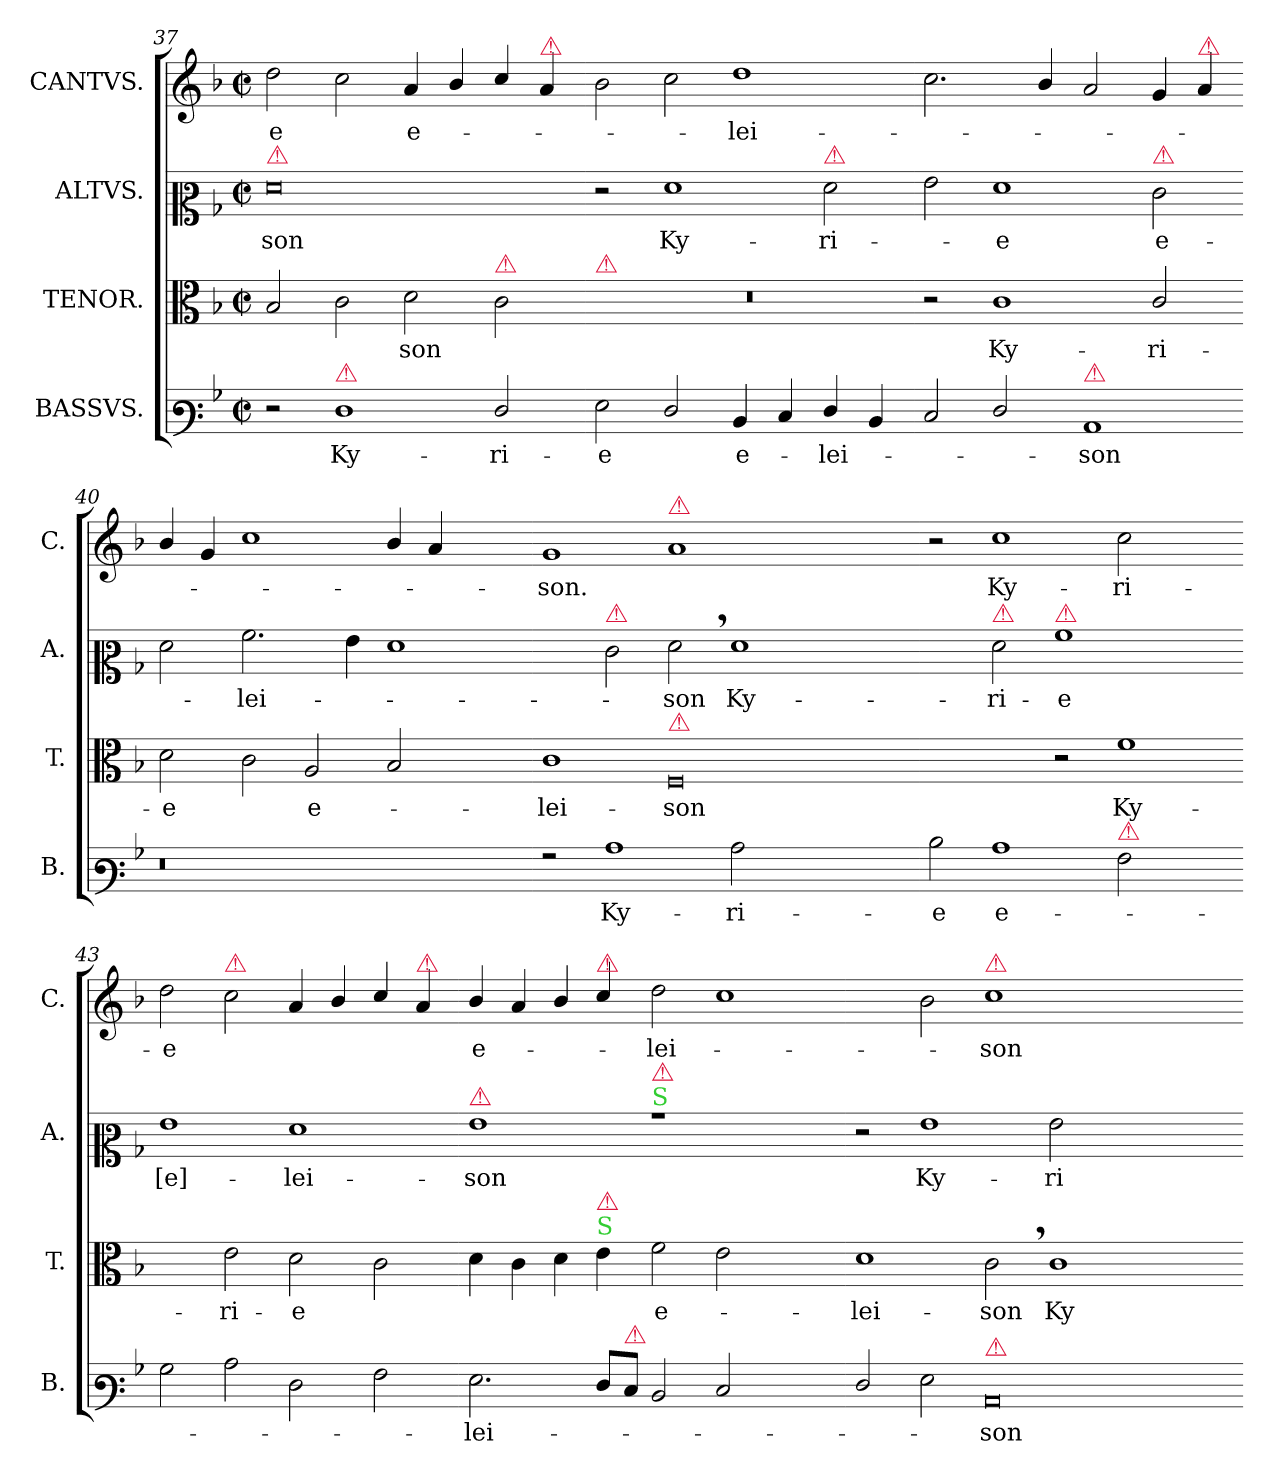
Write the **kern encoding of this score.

**kern	**text	**kern	**text	**kern	**text	**kern	**text
*part4	*part4	*part3	*part3	*part2	*part2	*part1	*part1
*staff4	*staff4	*staff3	*staff3	*staff2	*staff2	*staff1	*staff1
*I"BASSVS.	*	*I"TENOR.	*	*I"ALTVS.	*	*I"CANTVS.	*
*I'B.	*	*I'T.	*	*I'A.	*	*I'C.	*
*clefF3	*	*clefC3	*	*clefC2	*	*clefG2	*
*k[b-]	*	*k[b-]	*	*k[b-]	*	*k[b-]	*
*F:	*	*	*	*F:	*	*F:	*
*M2/1	*	*M2/1	*	*M2/1	*	*M2/1	*
*met(c|)	*	*met(c|)	*	*met(c|)	*	*met(c|)	*
=37	=37	=37	=37	=37	=37	=37	=37
!	!	!	!	!LO:TX:a:color=crimson:t=⚠	!	!	!
2r	.	2B-/	.	0f\	-son	2dd\	-e
!LO:TX:a:color=crimson:t=⚠	!	!	!	!	!	!	!
1F\	Ky-	2c\	.	.	.	2cc\	.
.	.	2d\	-son	.	.	4a/	e-
.	.	.	.	.	.	4b-/	.
!	!	!LO:TX:a:color=crimson:t=⚠	!	!	!	!	!
2F/	-ri-	2c\	.	.	.	4cc/	.
!	!	!	!	!	!	!LO:TX:a:color=crimson:t=⚠	!
.	.	.	.	.	.	4a/	.
=38-	=38-	=38-	=38-	=38-	=38-	=38-	=38-
!	!	!LO:TX:a:color=crimson:t=⚠	!	!	!	!	!
2G\	-e	0r	.	2r	.	2b-\	.
!	!	!	!	!	!LO:LY:i	!	!
2F/	.	.	.	1f\	Ky-	2cc\	.
4D/	e-	.	.	.	.	1dd\	-lei-
4E/	.	.	.	.	.	.	.
!	!	!	!	!LO:TX:a:color=crimson:t=⚠	!	!	!
!	!	!	!	!	!LO:LY:i	!	!
4F/	-lei-	.	.	2f\	-ri-	.	.
4D/	.	.	.	.	.	.	.
=39-	=39-	=39-	=39-	=39-	=39-	=39-	=39-
2E/	.	2r	.	2g\	.	2.cc\	.
!	!	!	!LO:LY:i	!	!LO:LY:i	!	!
2F/	.	1c\	Ky-	1f\	-e	.	.
.	.	.	.	.	.	4b-/	.
!LO:TX:a:color=crimson:t=⚠	!	!	!	!	!	!	!
1C/	-son	.	.	.	.	2a/	.
!	!	!	!	!LO:TX:a:color=crimson:t=⚠	!	!	!
!	!	!	!LO:LY:i	!	!LO:LY:i	!	!
.	.	2c/	-ri-	2e\	e-	4g/	.
!	!	!	!	!	!	!LO:TX:a:color=crimson:t=⚠	!
.	.	.	.	.	.	4a/	.
=40-	=40-	=40-	=40-	=40-	=40-	=40-	=40-
!	!	!	!LO:LY:i	!	!	!	!
0r	.	2d\	-e	2f\	.	4b-/	.
.	.	.	.	.	.	4g/	.
!	!	!	!	!	!LO:LY:i	!	!
.	.	2c\	.	2.a\	-lei-	1cc\	.
!	!	!	!LO:LY:i	!	!	!	!
.	.	2A/	e-	.	.	.	.
.	.	.	.	4g\	.	.	.
.	.	2B-/	.	1f\	.	4b-/	.
.	.	.	.	.	.	4a/	.
2ryy	.	2ryy	.	.	.	2ryy	.
=41-	=41-	=41-	=41-	=41-	=41-	=41-	=41-
!	!	!	!LO:LY:i	!	!	!	!
2rA	.	1c\	-lei-	2ryy	.	1g/	-son.
!	!	!	!	!LO:TX:a:color=crimson:t=⚠	!	!	!
!	!LO:LY:i	!	!	!	!	!	!
1c\	Ky-	.	.	2e\	.	.	.
!	!	!	!	!	!	!LO:TX:a:color=crimson:t=⚠	!
!	!	!LO:TX:a:color=crimson:t=⚠	!	!	!	!	!
!	!	!	!LO:LY:i	!	!LO:LY:i	!	!
.	.	0F/	-son	2f,<\	-son	1a/	.
!	!LO:LY:i	!	!	!	!	!	!
2c\	-ri-	.	.	1f\	Ky-	.	.
1ryy	.	.	.	.	.	1ryy	.
.	.	.	.	2ryy	.	.	.
=42-	=42-	=42-	=42-	=42-	=42-	=42-	=42-
!	!LO:LY:i	!	!	!	!	!	!
2d\	-e	1ryy	.	2ryy	.	2r	.
!	!	!	!	!LO:TX:a:color=crimson:t=⚠	!	!	!
!	!LO:LY:i	!	!	!	!	!	!
1c\	e-	.	.	2f\	-ri-	1cc\	Ky-
!	!	!	!	!LO:TX:a:color=crimson:t=⚠	!	!	!
.	.	2r	.	1a\	-e	.	.
!LO:TX:a:color=crimson:t=⚠	!	!	!	!	!	!	!
2A\	.	1f\	Ky-	.	.	2cc\	-ri-
2ryy	.	.	.	2ryy	.	2ryy	.
=43-	=43-	=43-	=43-	=43-	=43-	=43-	=43-
2B-\	.	2ryy	.	1g\	[e]-	2dd\	-e
!	!	!	!	!	!	!LO:TX:a:color=crimson:t=⚠	!
2c\	.	2e\	-ri-	.	.	2cc\	.
2F\	.	2d\	-e	1f\	-lei-	4a/	.
.	.	.	.	.	.	4b-/	.
2A\	.	2c\	.	.	.	4cc/	.
!	!	!	!	!	!	!LO:TX:a:color=crimson:t=⚠	!
.	.	.	.	.	.	4a/	.
=44-	=44-	=44-	=44-	=44-	=44-	=44-	=44-
!	!	!	!	!LO:TX:a:color=crimson:t=⚠	!	!	!
!	!LO:LY:i	!	!	!	!	!	!
2.G\	-lei-	4d\	.	1g\	-son	4b-/	e-
.	.	4c\	.	.	.	4a/	.
.	.	4d\	.	.	.	4b-/	.
!	!	!	!	!	!	!LO:TX:a:color=crimson:t=⚠	!
!	!	!LO:TX:a:color=limegreen:t=S	!	!	!	!	!
!	!	!LO:TX:a:color=crimson:t=⚠	!	!	!	!	!
8F/L	.	4e\	.	.	.	4cc/	.
!LO:TX:a:color=crimson:t=⚠	!	!	!	!	!	!	!
8E/J	.	.	.	.	.	.	.
!	!	!	!	!LO:TX:a:color=limegreen:t=S	!	!	!
!	!	!	!	!LO:TX:a:color=crimson:t=⚠	!	!	!
2D/	.	2f\	e-	1rb	.	2dd\	-lei-
2E/	.	2e\	.	.	.	1cc\	.
2ryy	.	2ryy	.	2ryy	.	.	.
=45-	=45-	=45-	=45-	=45-	=45-	=45-	=45-
2F/	.	1d\	-lei-	2r	.	2ryy	.
!	!	!	!	!	!LO:LY:i	!	!
2G\	.	.	.	1g\	Ky-	2b-\	.
!	!	!	!	!	!	!LO:TX:a:color=crimson:t=⚠	!
!LO:TX:a:color=crimson:t=⚠	!	!	!	!	!	!	!
!	!LO:LY:i	!	!	!	!	!	!
0C/	-son	2c,<\	-son	.	.	1cc\	-son
!	!	!	!LO:LY:i	!	!LO:LY:i	!	!
.	.	1c\	Ky-	2g\	-ri-	.	.
.	.	.	.	1ryy	.	1ryy	.
.	.	2ryy	.	.	.	.	.
=-	=-	=-	=-	=-	=-	=-	=-
*-	*-	*-	*-	*-	*-	*-	*-
